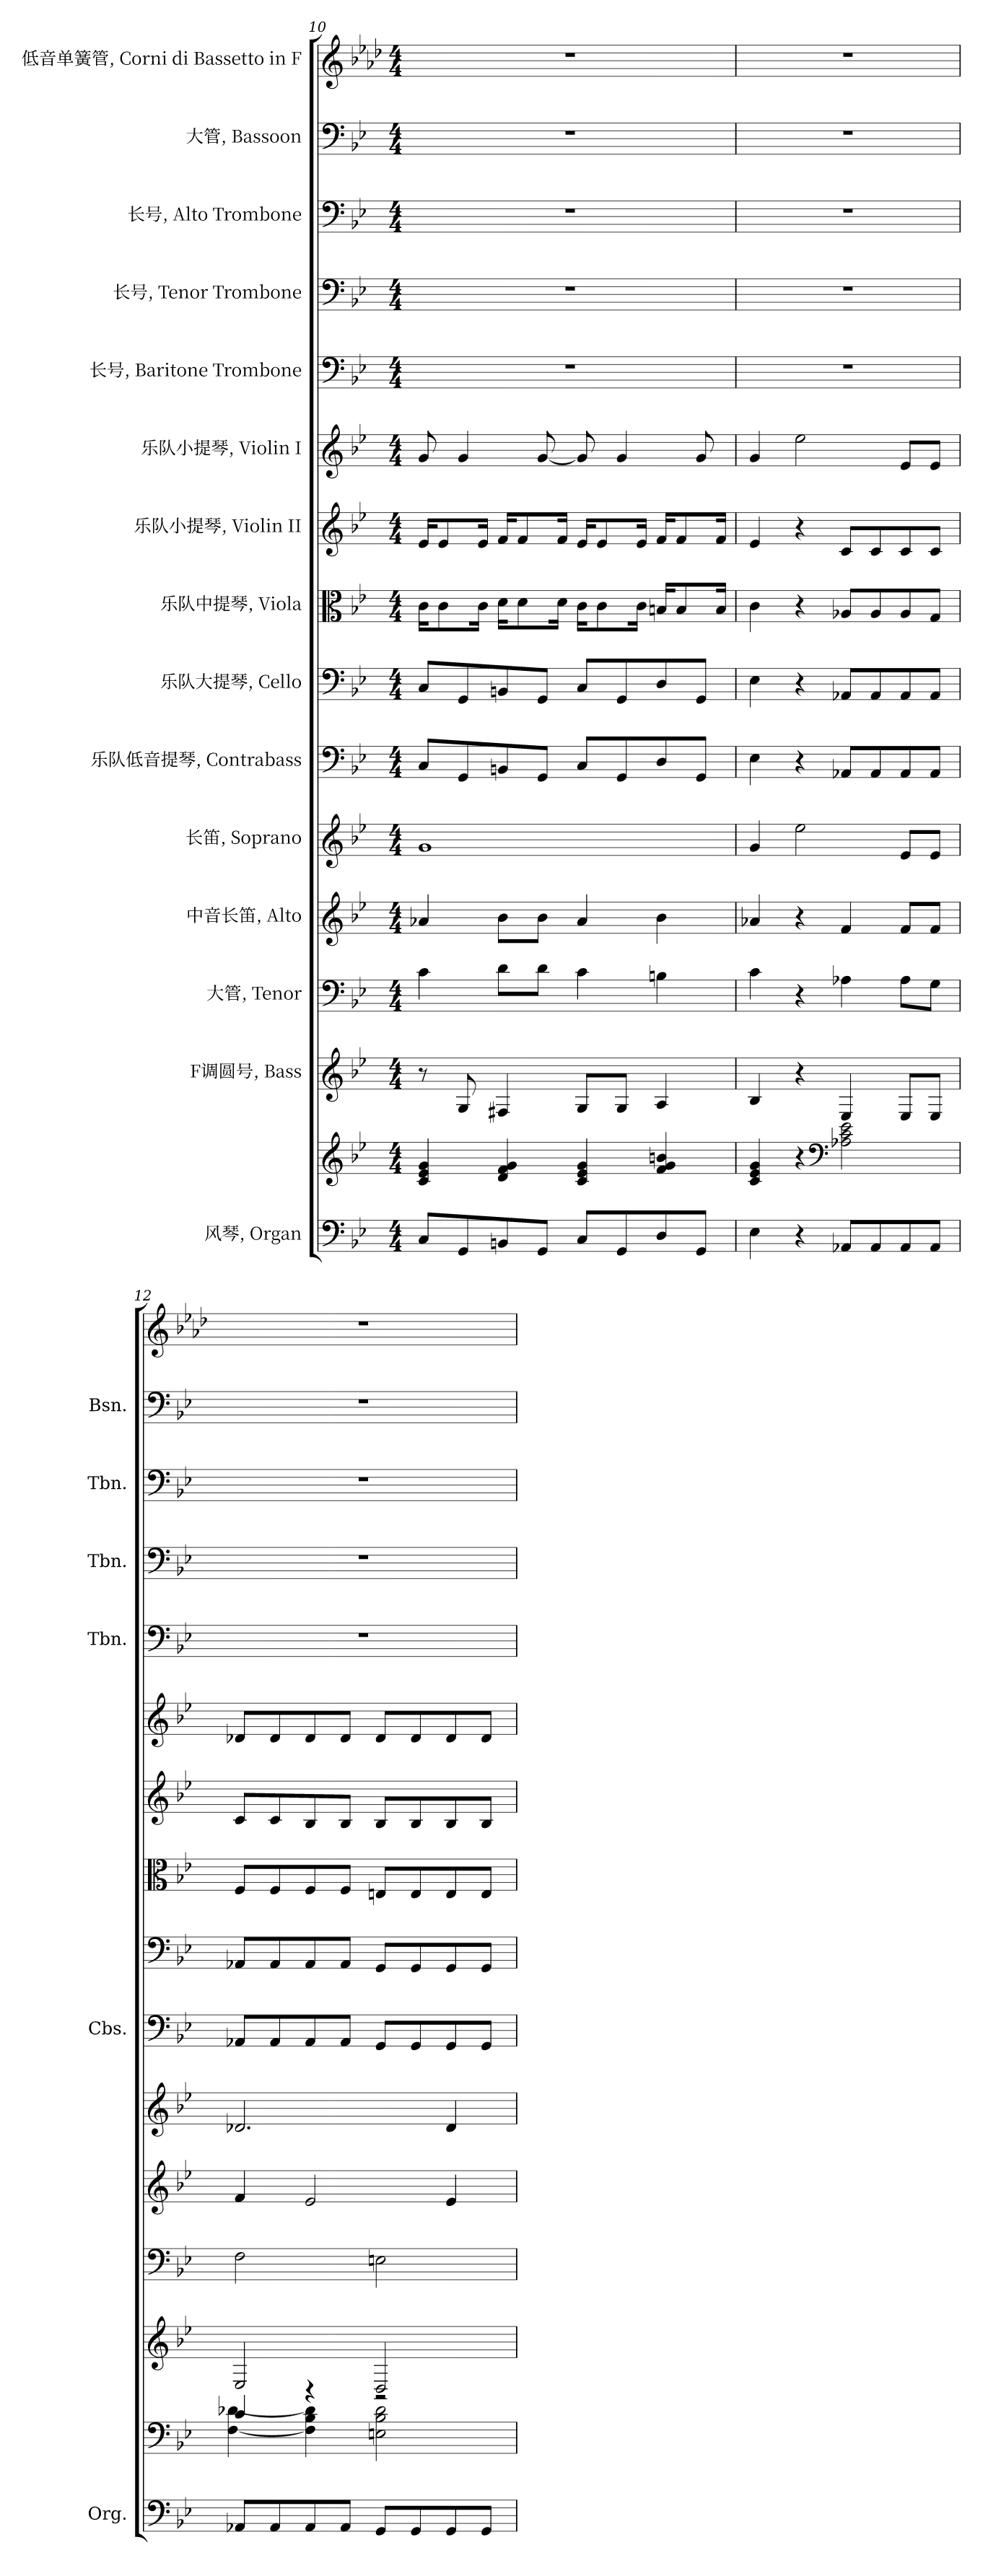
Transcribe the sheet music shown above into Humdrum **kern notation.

**kern	**kern	**kern	**kern	**kern	**kern	**kern	**kern	**kern	**kern	**kern	**kern	**kern	**kern	**kern	**kern
*part15	*part15	*part14	*part13	*part12	*part11	*part10	*part9	*part8	*part7	*part6	*part5	*part4	*part3	*part2	*part1
*staff16	*staff15	*staff14	*staff13	*staff12	*staff11	*staff10	*staff9	*staff8	*staff7	*staff6	*staff5	*staff4	*staff3	*staff2	*staff1
*I"风琴, Organ	*	*I"F调圆号, Bass	*I"大管, Tenor	*I"中音长笛, Alto	*I"长笛, Soprano	*I"乐队低音提琴, Contrabass	*I"乐队大提琴, Cello	*I"乐队中提琴, Viola	*I"乐队小提琴, Violin II	*I"乐队小提琴, Violin I	*I"长号, Baritone Trombone	*I"长号, Tenor Trombone	*I"长号, Alto Trombone	*I"大管, Bassoon	*I"低音单簧管, Corni di Bassetto in F
*I'Org.	*	*	*	*	*	*I'Cbs.	*	*	*	*	*I'Tbn.	*I'Tbn.	*I'Tbn.	*I'Bsn.	*
!!LO:PB:g=z
*clefF4	*clefG2	*clefG2	*clefF4	*clefG2	*clefG2	*clefF4	*clefF4	*clefC3	*clefG2	*clefG2	*clefF4	*clefF4	*clefF4	*clefF4	*clefG2
*	*	*ITrd4c7	*	*ITrd3c5	*	*ITrd7c12	*	*	*	*	*	*	*	*	*ITrd8c14
*k[b-e-]	*k[b-e-]	*k[b-e-a-]	*k[b-e-]	*k[b-]	*k[b-e-]	*k[b-e-]	*k[b-e-]	*k[b-e-]	*k[b-e-]	*k[b-e-]	*k[b-e-]	*k[b-e-]	*k[b-e-]	*k[b-e-]	*k[b-e-a-d-]
*M4/4	*M4/4	*M4/4	*M4/4	*M4/4	*M4/4	*M4/4	*M4/4	*M4/4	*M4/4	*M4/4	*M4/4	*M4/4	*M4/4	*M4/4	*M4/4
=10	=10	=10	=10	=10	=10	=10	=10	=10	=10	=10	=10	=10	=10	=10	=10
8C/L	4c/ 4e-/ 4g/	8r	4c\	4e-X/	1g	8CC/L	8C/L	16c\KL	16e-/KL	8g/	1r	1r	1r	1r	1r
.	.	.	.	.	.	.	.	8c\	8e-/	.	.	.	.	.	.
8GG/	.	8C/	.	.	.	8GGG/	8GG/	.	.	4g/	.	.	.	.	.
.	.	.	.	.	.	.	.	16c\Jk	16e-/Jk	.	.	.	.	.	.
8BBn/	4d/ 4f/ 4g/	4BBn/	8d\L	8f\L	.	8BBBn/	8BBn/	16d\KL	16f/KL	.	.	.	.	.	.
.	.	.	.	.	.	.	.	8d\	8f/	.	.	.	.	.	.
8GG/J	.	.	8d\J	8f\J	.	8GGG/J	8GG/J	.	.	[8g/	.	.	.	.	.
.	.	.	.	.	.	.	.	16d\Jk	16f/Jk	.	.	.	.	.	.
8C/L	4c/ 4e-/ 4g/	8C/L	4c\	4e-/	.	8CC/L	8C/L	16c\KL	16e-/KL	8g/]	.	.	.	.	.
.	.	.	.	.	.	.	.	8c\	8e-/	.	.	.	.	.	.
8GG/	.	8C/J	.	.	.	8GGG/	8GG/	.	.	4g/	.	.	.	.	.
.	.	.	.	.	.	.	.	16c\Jk	16e-/Jk	.	.	.	.	.	.
8D/	4f/ 4g/ 4bn/	4D/	4Bn\	4f\	.	8DD/	8D/	16Bn/KL	16f/KL	.	.	.	.	.	.
.	.	.	.	.	.	.	.	8B/	8f/	.	.	.	.	.	.
8GG/J	.	.	.	.	.	8GGG/J	8GG/J	.	.	8g/	.	.	.	.	.
.	.	.	.	.	.	.	.	16B/Jk	16f/Jk	.	.	.	.	.	.
=11	=11	=11	=11	=11	=11	=11	=11	=11	=11	=11	=11	=11	=11	=11	=11
4E-\	4c/ 4e-/ 4g/	4E-/	4c\	4e-X/	4g/	4EE-\	4E-\	4c\	4e-/	4g/	1r	1r	1r	1r	1r
4r	4r	4r	4r	4r	2ee-\	4r	4r	4r	4r	2ee-\	.	.	.	.	.
*	*clefF4	*	*	*	*	*	*	*	*	*	*	*	*	*	*
8AA-X/L	2A-X\ 2c\ 2e-\	4AA-/	4A-X\	4c/	.	8AAA-X/L	8AA-X/L	8A-X/L	8c/L	.	.	.	.	.	.
8AA-/	.	.	.	.	.	8AAA-/	8AA-/	8A-/	8c/	.	.	.	.	.	.
8AA-/	.	8AA-/L	8A-\L	8c/L	8e-/L	8AAA-/	8AA-/	8A-/	8c/	8e-/L	.	.	.	.	.
8AA-/J	.	8AA-/J	8G\J	8c/J	8e-/J	8AAA-/J	8AA-/J	8G/J	8c/J	8e-/J	.	.	.	.	.
=12	=12	=12	=12	=12	=12	=12	=12	=12	=12	=12	=12	=12	=12	=12	=12
*	*^	*	*	*	*	*	*	*	*	*	*	*	*	*	*
8AA-X/L	4c/	[4F\ [4d-X\	2AA-/	2F\	4c/	2.d-X/	8AAA-X/L	8AA-X/L	8F/L	8c/L	8d-X/L	1r	1r	1r	1r	1r
8AA-/	.	.	.	.	.	.	8AAA-/	8AA-/	8F/	8c/	8d-/	.	.	.	.	.
8AA-/	4r	4F\] 4B-\ 4d-\]	.	.	2B-/	.	8AAA-/	8AA-/	8F/	8B-/	8d-/	.	.	.	.	.
8AA-/J	.	.	.	.	.	.	8AAA-/J	8AA-/J	8F/J	8B-/J	8d-/J	.	.	.	.	.
8GG/L	2r	2En\ 2B-\ 2d-\	2GG/	2En\	.	.	8GGG/L	8GG/L	8En/L	8B-/L	8d-/L	.	.	.	.	.
8GG/	.	.	.	.	.	.	8GGG/	8GG/	8E/	8B-/	8d-/	.	.	.	.	.
8GG/	.	.	.	.	4B-/	4d-/	8GGG/	8GG/	8E/	8B-/	8d-/	.	.	.	.	.
8GG/J	.	.	.	.	.	.	8GGG/J	8GG/J	8E/J	8B-/J	8d-/J	.	.	.	.	.
*	*v	*v	*	*	*	*	*	*	*	*	*	*	*	*	*	*
=	=	=	=	=	=	=	=	=	=	=	=	=	=	=	=
*-	*-	*-	*-	*-	*-	*-	*-	*-	*-	*-	*-	*-	*-	*-	*-
